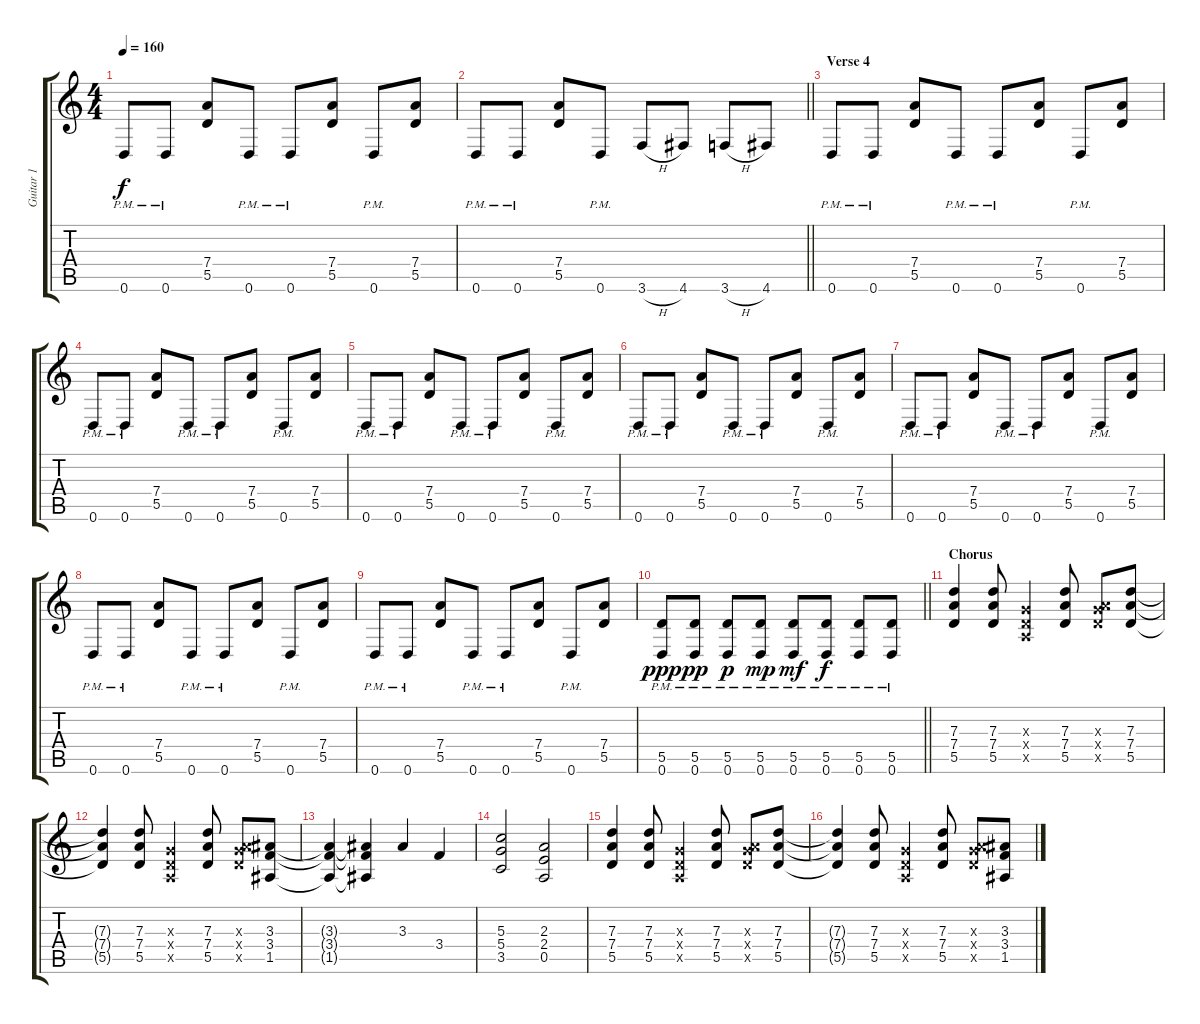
\track ("Guitar 1" "Guitar 1") {instrument distortionguitar}
\staff {score tabs}
\tuning (E4 B3 G3 D3 A2 D2) {hide}
\ts (4 4)
\tempo 160
\clef g2
\ks c
0.6{pm}.8{dy f} 0.6{pm}.8 (7.4 5.5).8 0.6{pm}.8 0.6{pm}.8 (7.4 5.5).8 0.6{pm}.8 (7.4 5.5).8 |
\barLineRight lightlight
0.6{pm}.8 0.6{pm}.8 (7.4 5.5).8 0.6{pm}.8 3.6{h}.8 4.6.8 3.6{h}.8 4.6.8 |
\section ("" "Verse 4")
0.6{pm}.8 0.6{pm}.8 (7.4 5.5).8 0.6{pm}.8 0.6{pm}.8 (7.4 5.5).8 0.6{pm}.8 (7.4 5.5).8 |
0.6{pm}.8 0.6{pm}.8 (7.4 5.5).8 0.6{pm}.8 0.6{pm}.8 (7.4 5.5).8 0.6{pm}.8 (7.4 5.5).8 |
0.6{pm}.8 0.6{pm}.8 (7.4 5.5).8 0.6{pm}.8 0.6{pm}.8 (7.4 5.5).8 0.6{pm}.8 (7.4 5.5).8 |
0.6{pm}.8 0.6{pm}.8 (7.4 5.5).8 0.6{pm}.8 0.6{pm}.8 (7.4 5.5).8 0.6{pm}.8 (7.4 5.5).8 |
0.6{pm}.8 0.6{pm}.8 (7.4 5.5).8 0.6{pm}.8 0.6{pm}.8 (7.4 5.5).8 0.6{pm}.8 (7.4 5.5).8 |
0.6{pm}.8 0.6{pm}.8 (7.4 5.5).8 0.6{pm}.8 0.6{pm}.8 (7.4 5.5).8 0.6{pm}.8 (7.4 5.5).8 |
0.6{pm}.8 0.6{pm}.8 (7.4 5.5).8 0.6{pm}.8 0.6{pm}.8 (7.4 5.5).8 0.6{pm}.8 (7.4 5.5).8 |
\barLineRight lightlight
(5.5{pm} 0.6{pm}).8{dy ppp} (5.5{pm} 0.6{pm}).8{dy pp} (5.5{pm} 0.6{pm}).8{dy p} (5.5{pm} 0.6{pm}).8{dy mp} (5.5{pm} 0.6{pm}).8{dy mf} (5.5{pm} 0.6{pm}).8{dy f} (5.5{pm} 0.6{pm}).8 (5.5{pm} 0.6{pm}).8 |
\section ("" "Chorus")
(7.3 7.4 5.5).4 (7.3 7.4 5.5).8 (0.3{x} 0.4{x} 0.5{x}).4 (7.3 7.4 5.5).8 (0.3{x} 7.4{x} 5.5{x}).8 (7.3 7.4 5.5).8 |
(7.3{t} 7.4{t} 5.5{t}).4 (7.3 7.4 5.5).8 (0.3{x} 0.4{x} 0.5{x}).4 (7.3 7.4 5.5).8 (0.3{x} 7.4{x} 5.5{x}).8 (3.3 3.4 1.5).8 |
(3.3{t} 3.4{t} 1.5{t}).4 (3.3{t} 3.4{t} 1.5{t}).4 3.3.4 3.4.4 |
(5.3 5.4 3.5).2 (2.3 2.4 0.5).2 |
(7.3 7.4 5.5).4 (7.3 7.4 5.5).8 (0.3{x} 0.4{x} 0.5{x}).4 (7.3 7.4 5.5).8 (0.3{x} 7.4{x} 5.5{x}).8 (7.3 7.4 5.5).8 |
(7.3{t} 7.4{t} 5.5{t}).4 (7.3 7.4 5.5).8 (0.3{x} 0.4{x} 0.5{x}).4 (7.3 7.4 5.5).8 (0.3{x} 7.4{x} 5.5{x}).8 (3.3 3.4 1.5).8
